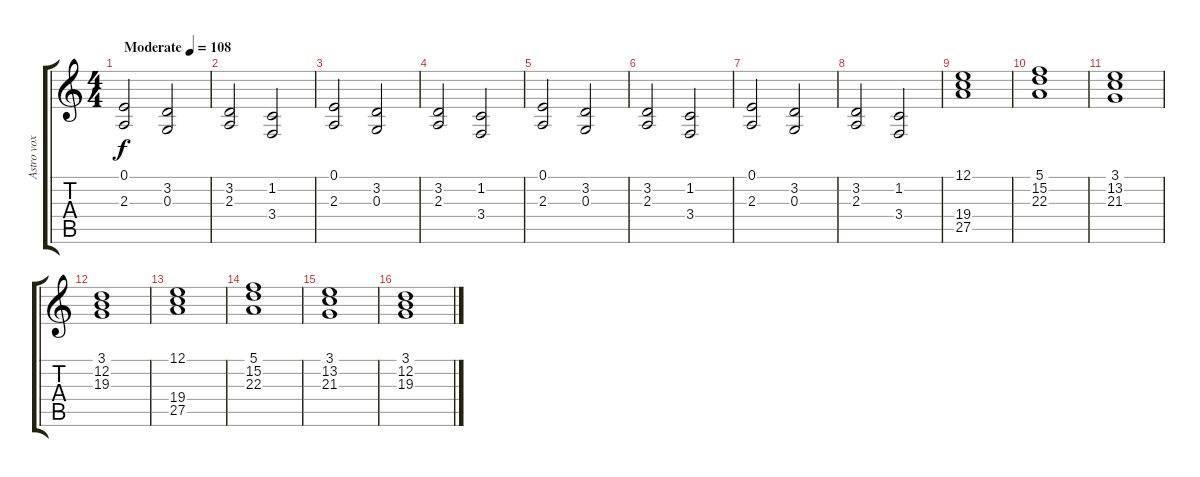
\track ("Astro vox" "Astro vox") {instrument violin}
\staff {score tabs}
\tuning (E4 B3 G3 D3 A2 E2) {hide}
\ts (4 4)
\tempo (108 "Moderate")
\clef g2
\ks c
(0.1 2.3).2{dy f instrument violin} (3.2 0.3).2 |
(3.2 2.3).2 (1.2 3.4).2 |
(0.1 2.3).2 (3.2 0.3).2 |
(3.2 2.3).2 (1.2 3.4).2 |
(0.1 2.3).2 (3.2 0.3).2 |
(3.2 2.3).2 (1.2 3.4).2 |
(0.1 2.3).2 (3.2 0.3).2 |
(3.2 2.3).2 (1.2 3.4).2 |
(12.1 19.4 27.5).1 |
(5.1 15.2 22.3).1 |
(3.1 13.2 21.3).1 |
(3.1 12.2 19.3).1 |
(12.1 19.4 27.5).1 |
(5.1 15.2 22.3).1 |
(3.1 13.2 21.3).1 |
(3.1 12.2 19.3).1
